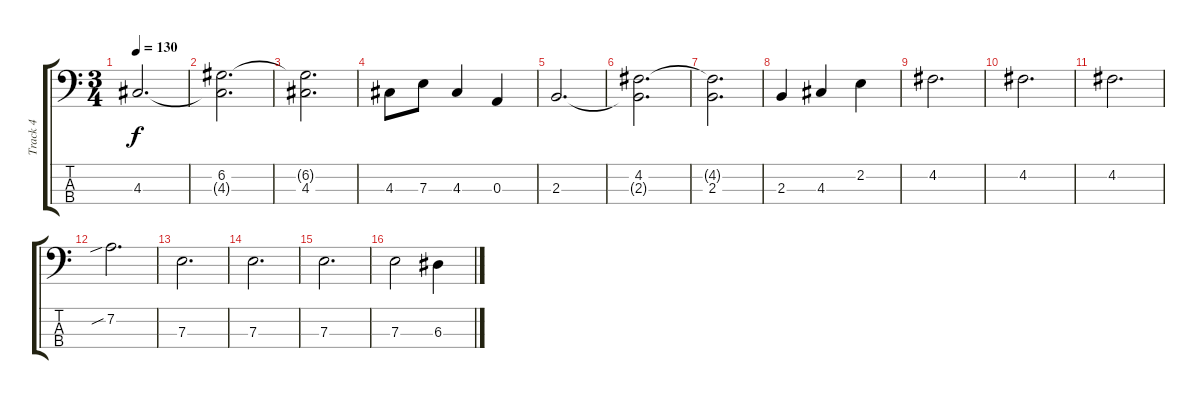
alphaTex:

\track ("Track 4" "Track 4") {instrument electricbassfinger}
\staff {score tabs}
\tuning (G2 D2 A1 E1) {hide}
\ts (3 4)
\tempo 130
\clef f4
\ks c
4.3.2{d dy f} |
(6.2 4.3{t}).2{d} |
(6.2{t} 4.3).2{d} |
4.3.8 7.3.8 4.3.4 0.3.4 |
2.3.2{d} |
(4.2 2.3{t}).2{d} |
(4.2{t} 2.3).2{d} |
2.3.4 4.3.4 2.2.4 |
4.2.2{d} |
4.2.2{d} |
4.2.2{d} |
7.2{sib}.2{d} |
7.3.2{d} |
7.3.2{d} |
7.3.2{d} |
7.3.2 6.3.4
